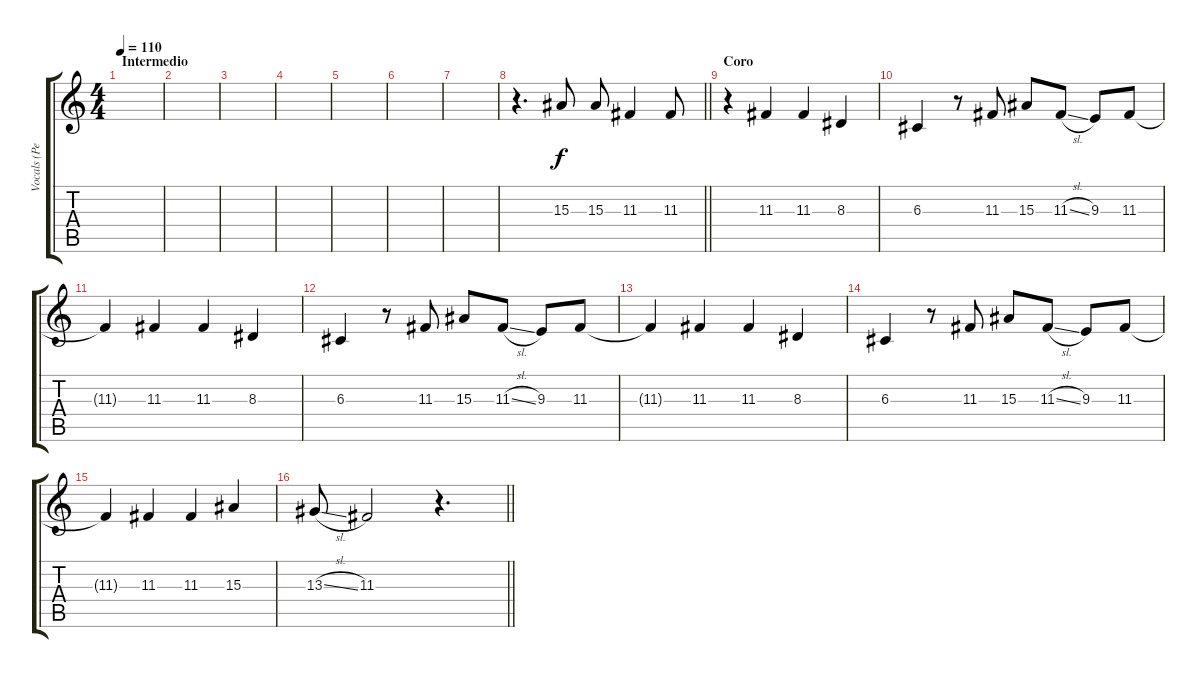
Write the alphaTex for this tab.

\track ("Vocals (Perry Farrell)" "Vocals (Pe") {instrument flute}
\staff {score tabs}
\tuning (E4 B3 G3 D3 A2 E2) {hide}
\ts (4 4)
\section ("" "Intermedio")
\tempo 110
\clef g2
\ks c
|
|
|
|
|
|
|
\barLineRight lightlight
r.4{d} 15.3.8 15.3.8 11.3.4 11.3.8 |
\section ("" "Coro")
r.4 11.3.4 11.3.4 8.3.4 |
6.3.4 r.8 11.3.8 15.3.8 11.3{sl}.8 9.3.8 11.3.8 |
11.3{t}.4 11.3.4 11.3.4 8.3.4 |
6.3.4 r.8 11.3.8 15.3.8 11.3{sl}.8 9.3.8 11.3.8 |
11.3{t}.4 11.3.4 11.3.4 8.3.4 |
6.3.4 r.8 11.3.8 15.3.8 11.3{sl}.8 9.3.8 11.3.8 |
11.3{t}.4 11.3.4 11.3.4 15.3.4 |
\barLineRight lightlight
13.3{sl}.8 11.3.2 r.4{d}
